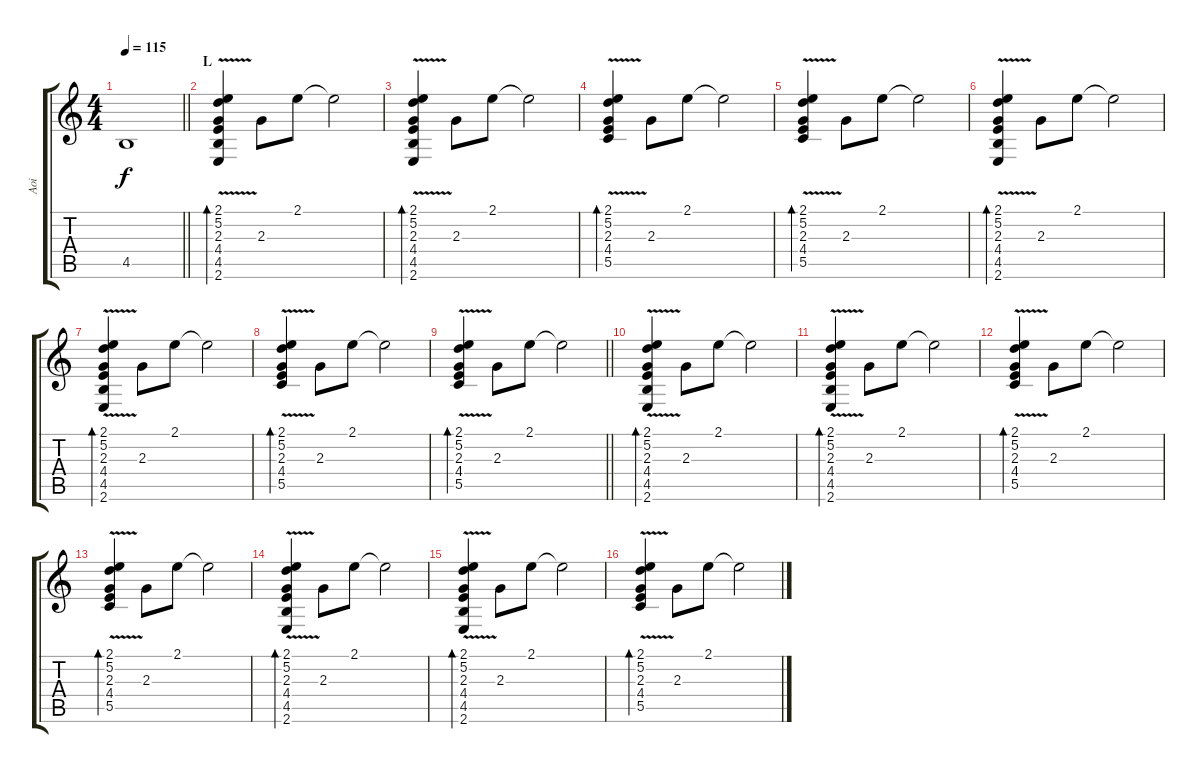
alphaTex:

\track ("Aoi" "Aoi") {instrument distortionguitar}
\staff {score tabs}
\tuning (D4 A3 F3 C3 G2 D2) {hide}
\ts (4 4)
\tempo 115
\clef g2
\barLineRight lightlight
\ks c
4.5.1{dy f} |
\section ("" "L")
(2.1{v} 5.2{v} 2.3{v} 4.4{v} 4.5{v} 2.6{v}).4{bd 60} 2.3.8 2.1.8 2.1{t}.2 |
(2.1{v} 5.2{v} 2.3{v} 4.4{v} 4.5{v} 2.6{v}).4{bd 60} 2.3.8 2.1.8 2.1{t}.2 |
(2.1{v} 5.2{v} 2.3{v} 4.4{v} 5.5{v}).4{bd 60} 2.3.8 2.1.8 2.1{t}.2 |
(2.1{v} 5.2{v} 2.3{v} 4.4{v} 5.5{v}).4{bd 60} 2.3.8 2.1.8 2.1{t}.2 |
(2.1{v} 5.2{v} 2.3{v} 4.4{v} 4.5{v} 2.6{v}).4{bd 60} 2.3.8 2.1.8 2.1{t}.2 |
(2.1{v} 5.2{v} 2.3{v} 4.4{v} 4.5{v} 2.6{v}).4{bd 60} 2.3.8 2.1.8 2.1{t}.2 |
(2.1{v} 5.2{v} 2.3{v} 4.4{v} 5.5{v}).4{bd 60} 2.3.8 2.1.8 2.1{t}.2 |
\barLineRight lightlight
(2.1{v} 5.2{v} 2.3{v} 4.4{v} 5.5{v}).4{bd 60} 2.3.8 2.1.8 2.1{t}.2 |
(2.1{v} 5.2{v} 2.3{v} 4.4{v} 4.5{v} 2.6{v}).4{bd 60} 2.3.8 2.1.8 2.1{t}.2 |
(2.1{v} 5.2{v} 2.3{v} 4.4{v} 4.5{v} 2.6{v}).4{bd 60} 2.3.8 2.1.8 2.1{t}.2 |
(2.1{v} 5.2{v} 2.3{v} 4.4{v} 5.5{v}).4{bd 60} 2.3.8 2.1.8 2.1{t}.2 |
(2.1{v} 5.2{v} 2.3{v} 4.4{v} 5.5{v}).4{bd 60} 2.3.8 2.1.8 2.1{t}.2 |
(2.1{v} 5.2{v} 2.3{v} 4.4{v} 4.5{v} 2.6{v}).4{bd 60} 2.3.8 2.1.8 2.1{t}.2 |
(2.1{v} 5.2{v} 2.3{v} 4.4{v} 4.5{v} 2.6{v}).4{bd 60} 2.3.8 2.1.8 2.1{t}.2 |
(2.1{v} 5.2{v} 2.3{v} 4.4{v} 5.5{v}).4{bd 60} 2.3.8 2.1.8 2.1{t}.2
